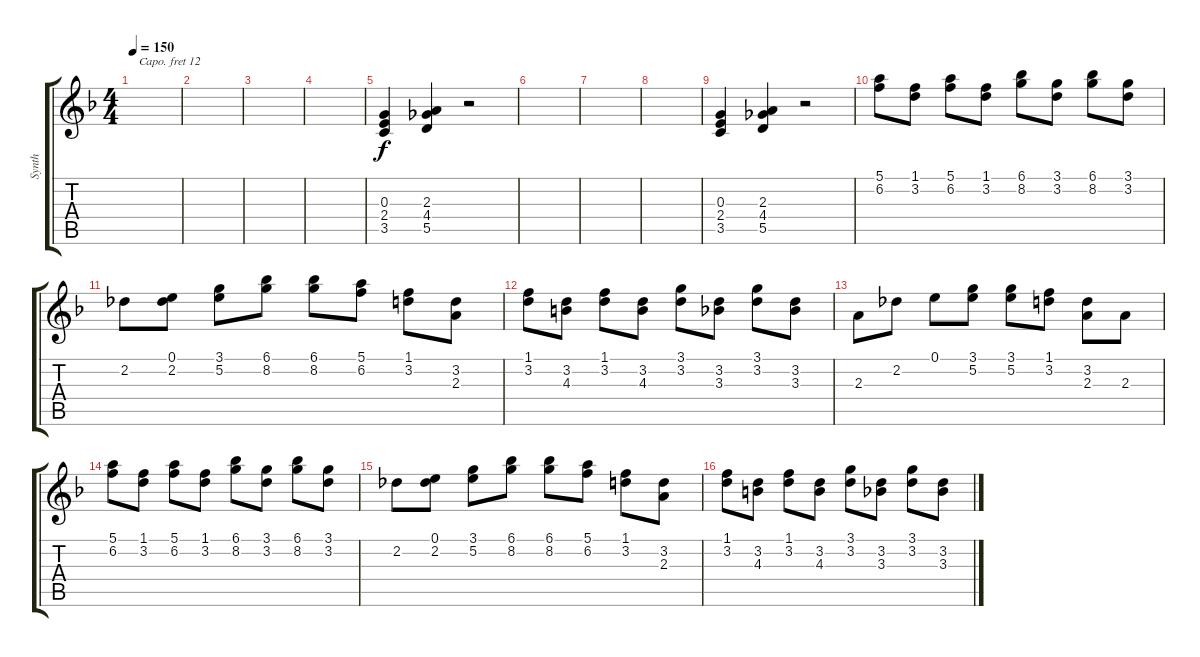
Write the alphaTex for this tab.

\track ("Synth" "Synth") {instrument lead5charang}
\staff {score tabs}
\capo 12
\tuning (E4 B3 G3 D3 A2 E2) {hide}
\ts (4 4)
\tempo 150
\clef g2
\ks f
|
|
|
|
(0.3 2.4 3.5).4{volume 8 instrument distortionguitar} (2.3 4.4 5.5).4 r.2 |
|
|
|
(0.3 2.4 3.5).4 (2.3 4.4 5.5).4 r.2 |
(5.1 6.2).8{volume 10 instrument lead5charang} (1.1 3.2).8 (5.1 6.2).8 (1.1 3.2).8 (6.1 8.2).8 (3.1 3.2).8 (6.1 8.2).8 (3.1 3.2).8 |
2.2.8 (0.1 2.2).8 (3.1 5.2).8 (6.1 8.2).8 (6.1 8.2).8 (5.1 6.2).8 (1.1 3.2).8 (3.2 2.3).8 |
(1.1 3.2).8 (3.2 4.3).8 (1.1 3.2).8 (3.2 4.3).8 (3.1 3.2).8 (3.2 3.3).8 (3.1 3.2).8 (3.2 3.3).8 |
2.3.8 2.2.8 0.1.8 (3.1 5.2).8 (3.1 5.2).8 (1.1 3.2).8 (3.2 2.3).8 2.3.8 |
(5.1 6.2).8 (1.1 3.2).8 (5.1 6.2).8 (1.1 3.2).8 (6.1 8.2).8 (3.1 3.2).8 (6.1 8.2).8 (3.1 3.2).8 |
2.2.8 (0.1 2.2).8 (3.1 5.2).8 (6.1 8.2).8 (6.1 8.2).8 (5.1 6.2).8 (1.1 3.2).8 (3.2 2.3).8 |
(1.1 3.2).8 (3.2 4.3).8 (1.1 3.2).8 (3.2 4.3).8 (3.1 3.2).8 (3.2 3.3).8 (3.1 3.2).8 (3.2 3.3).8
